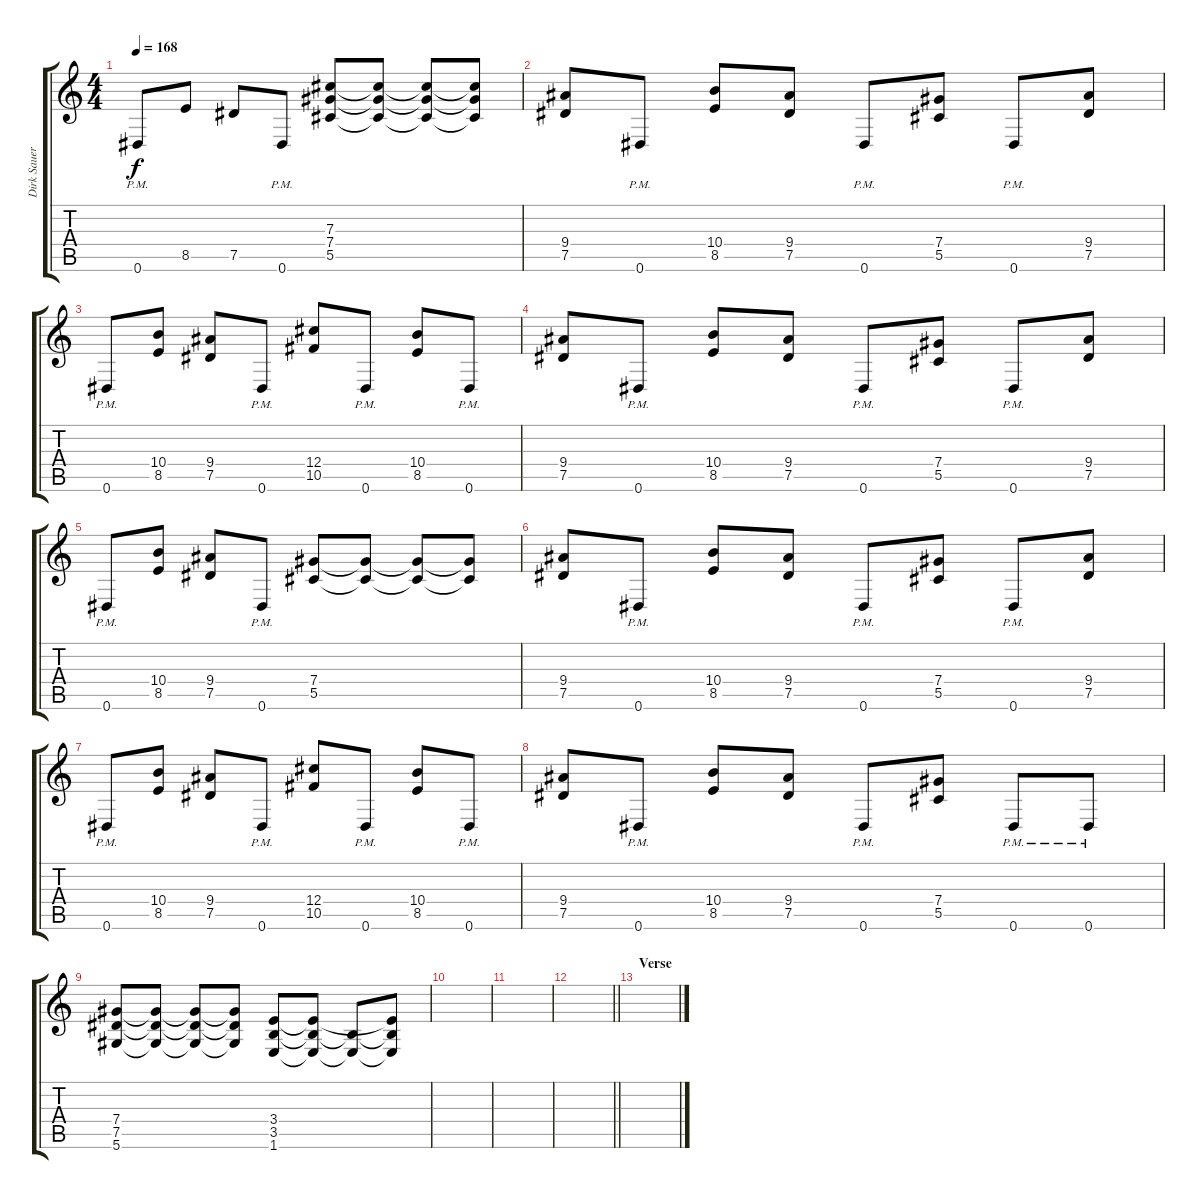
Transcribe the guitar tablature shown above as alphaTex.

\track ("Dirk Sauer (?)" "Dirk Sauer") {instrument distortionguitar}
\staff {score tabs}
\tuning (Eb4 Bb3 Gb3 Db3 Ab2 Eb2) {hide}
\ts (4 4)
\tempo 168
\clef g2
\ks c
0.6{pm}.8{dy f} 8.5.8 7.5.8 0.6{pm}.8 (7.3 7.4 5.5).8 (7.3{t} 7.4{t} 5.5{t}).8 (7.3{t} 7.4{t} 5.5{t}).8 (7.3{t} 7.4{t} 5.5{t}).8 |
(9.4 7.5).8 0.6{pm}.8 (10.4 8.5).8 (9.4 7.5).8 0.6{pm}.8 (7.4 5.5).8 0.6{pm}.8 (9.4 7.5).8 |
0.6{pm}.8 (10.4 8.5).8 (9.4 7.5).8 0.6{pm}.8 (12.4 10.5).8 0.6{pm}.8 (10.4 8.5).8 0.6{pm}.8 |
(9.4 7.5).8 0.6{pm}.8 (10.4 8.5).8 (9.4 7.5).8 0.6{pm}.8 (7.4 5.5).8 0.6{pm}.8 (9.4 7.5).8 |
0.6{pm}.8 (10.4 8.5).8 (9.4 7.5).8 0.6{pm}.8 (7.4 5.5).8 (7.4{t} 5.5{t}).8 (7.4{t} 5.5{t}).8 (7.4{t} 5.5{t}).8 |
(9.4 7.5).8 0.6{pm}.8 (10.4 8.5).8 (9.4 7.5).8 0.6{pm}.8 (7.4 5.5).8 0.6{pm}.8 (9.4 7.5).8 |
0.6{pm}.8 (10.4 8.5).8 (9.4 7.5).8 0.6{pm}.8 (12.4 10.5).8 0.6{pm}.8 (10.4 8.5).8 0.6{pm}.8 |
(9.4 7.5).8 0.6{pm}.8 (10.4 8.5).8 (9.4 7.5).8 0.6{pm}.8 (7.4 5.5).8 0.6{pm}.8 0.6{pm}.8 |
(7.4 7.5 5.6).8 (7.4{t} 7.5{t} 5.6{t}).8 (7.4{t} 7.5{t} 5.6{t}).8 (7.4{t} 7.5{t} 5.6{t}).8 (3.4 3.5 1.6).8 (3.4{t} 3.5{t} 1.6{t}).8 (3.5{t} 1.6{t}).8 (3.4{t} 3.5{t} 1.6{t}).8 |
|
|
\barLineRight lightlight
|
\section ("" "Verse")
